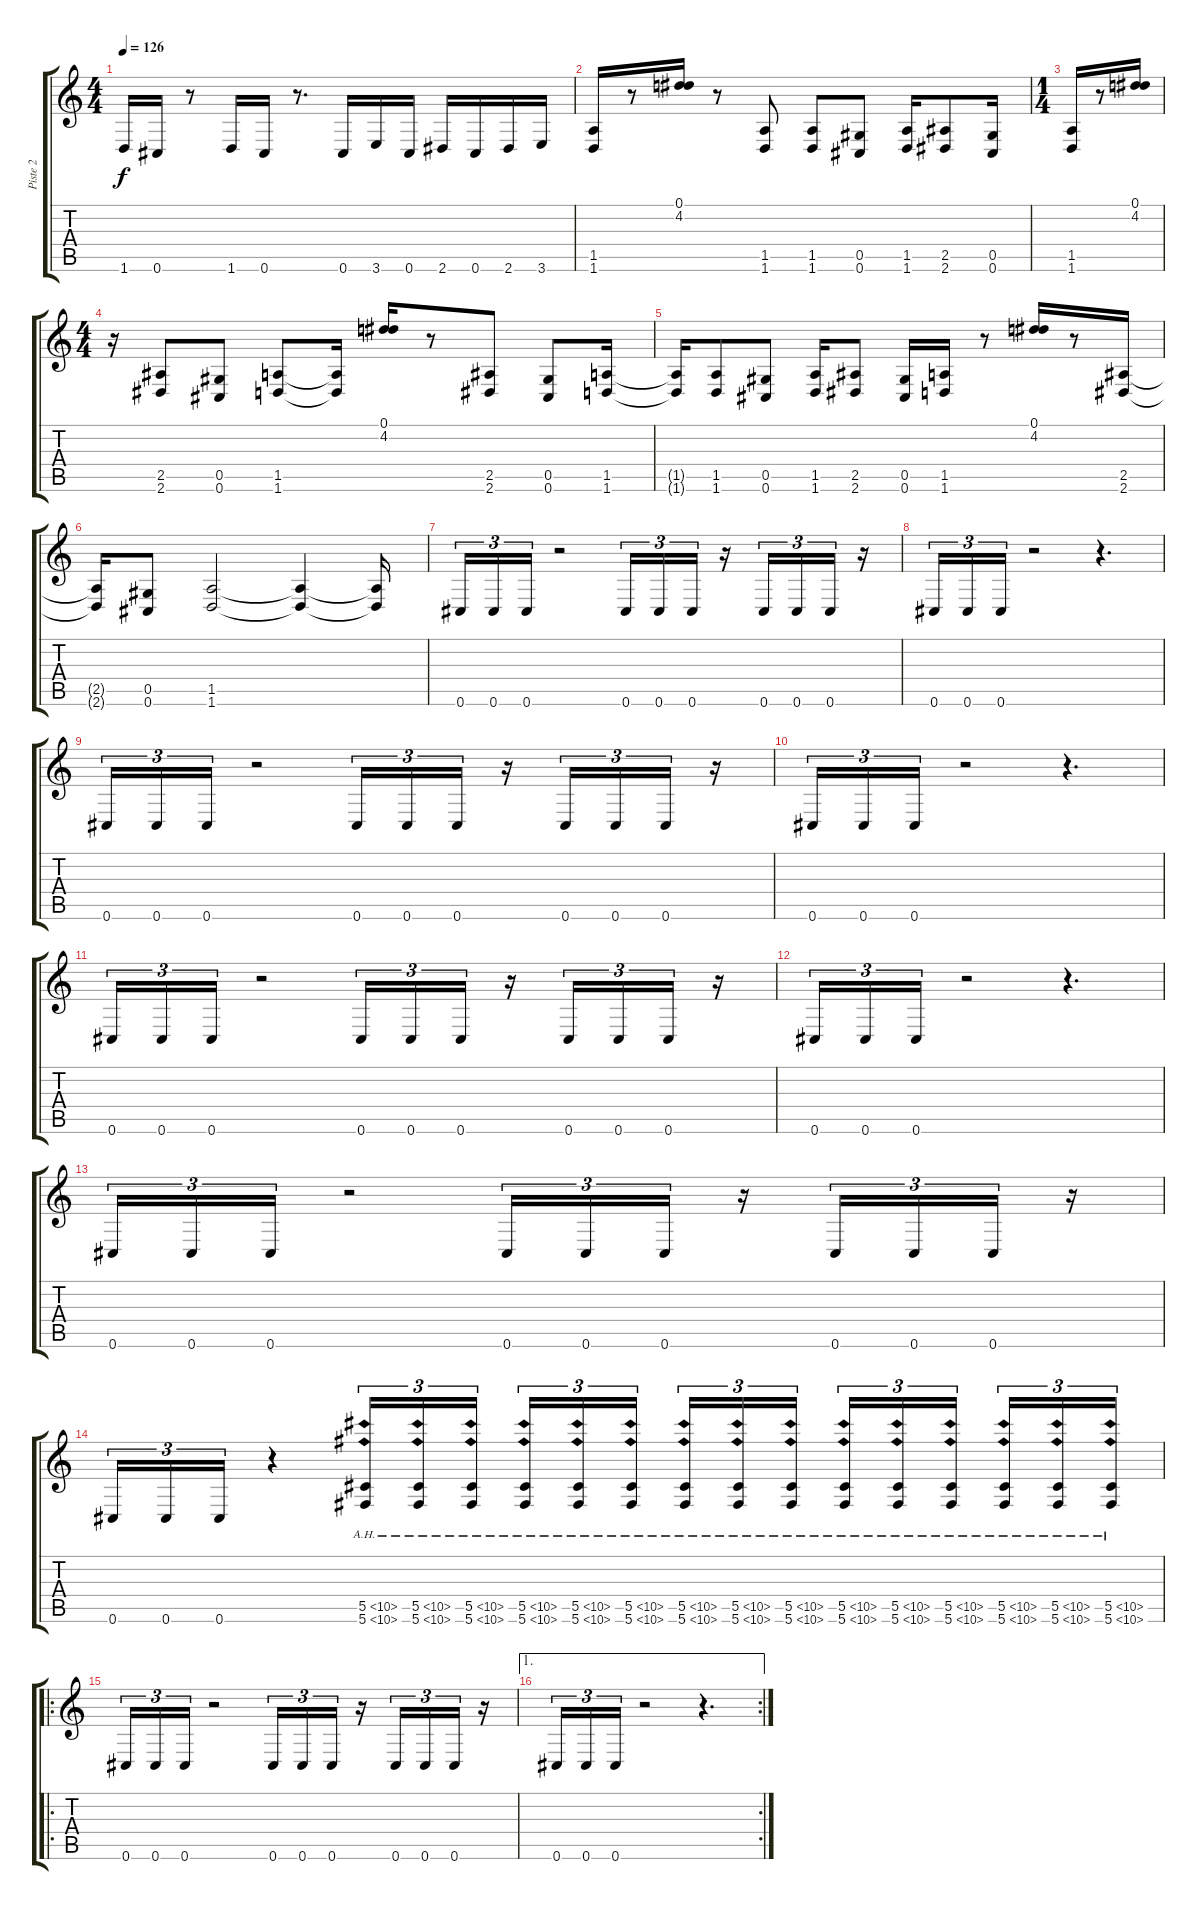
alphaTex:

\track ("Piste 2" "Piste 2") {instrument overdrivenguitar}
\staff {score tabs}
\tuning (Eb4 Bb3 Gb3 Db3 Ab2 Db2) {hide}
\ts (4 4)
\tempo 126
\clef g2
\ks c
1.6.16{dy f} 0.6.16 r.8 1.6.16 0.6.16 r.8{d} 0.6.16 3.6.16 0.6.16 2.6.16 0.6.16 2.6.16 3.6.16 |
(1.5 1.6).16 r.8 (0.1 4.2).16 r.8 (1.5 1.6).8 (1.5 1.6).8 (0.5 0.6).8 (1.5 1.6).16 (2.5 2.6).8 (0.5 0.6).16 |
\ts (1 4)
(1.5 1.6).16 r.8 (0.1 4.2).16 |
\ts (4 4)
r.16 (2.5 2.6).8 (0.5 0.6).8 (1.5 1.6).8 (1.5{t} 1.6{t}).16 (0.1 4.2).16 r.8 (2.5 2.6).8 (0.5 0.6).8 (1.5 1.6).16 |
(1.5{t} 1.6{t}).16 (1.5 1.6).8 (0.5 0.6).8 (1.5 1.6).16 (2.5 2.6).8 (0.5 0.6).16 (1.5 1.6).16 r.8 (0.1 4.2).16 r.8 (2.5 2.6).16 |
(2.5{t} 2.6{t}).16 (0.5 0.6).8 (1.5 1.6).2 (1.5{t} 1.6{t}).4 (1.5{t} 1.6{t}).16 |
0.6.16{tu (3 2)} 0.6.16{tu (3 2)} 0.6.16{tu (3 2)} r.2 0.6.16{tu (3 2)} 0.6.16{tu (3 2)} 0.6.16{tu (3 2)} r.16 0.6.16{tu (3 2)} 0.6.16{tu (3 2)} 0.6.16{tu (3 2)} r.16 |
0.6.16{tu (3 2)} 0.6.16{tu (3 2)} 0.6.16{tu (3 2)} r.2 r.4{d} |
0.6.16{tu (3 2)} 0.6.16{tu (3 2)} 0.6.16{tu (3 2)} r.2 0.6.16{tu (3 2)} 0.6.16{tu (3 2)} 0.6.16{tu (3 2)} r.16 0.6.16{tu (3 2)} 0.6.16{tu (3 2)} 0.6.16{tu (3 2)} r.16 |
0.6.16{tu (3 2)} 0.6.16{tu (3 2)} 0.6.16{tu (3 2)} r.2 r.4{d} |
0.6.16{tu (3 2)} 0.6.16{tu (3 2)} 0.6.16{tu (3 2)} r.2 0.6.16{tu (3 2)} 0.6.16{tu (3 2)} 0.6.16{tu (3 2)} r.16 0.6.16{tu (3 2)} 0.6.16{tu (3 2)} 0.6.16{tu (3 2)} r.16 |
0.6.16{tu (3 2)} 0.6.16{tu (3 2)} 0.6.16{tu (3 2)} r.2 r.4{d} |
0.6.16{tu (3 2)} 0.6.16{tu (3 2)} 0.6.16{tu (3 2)} r.2 0.6.16{tu (3 2)} 0.6.16{tu (3 2)} 0.6.16{tu (3 2)} r.16 0.6.16{tu (3 2)} 0.6.16{tu (3 2)} 0.6.16{tu (3 2)} r.16 |
0.6.16{tu (3 2)} 0.6.16{tu (3 2)} 0.6.16{tu (3 2)} r.4{volume 0} (5.5{ah 5} 5.6{ah 5}).16{tu (3 2) volume 10} (5.5{ah 5} 5.6{ah 5}).16{tu (3 2)} (5.5{ah 5} 5.6{ah 5}).16{tu (3 2)} (5.5{ah 5} 5.6{ah 5}).16{tu (3 2)} (5.5{ah 5} 5.6{ah 5}).16{tu (3 2)} (5.5{ah 5} 5.6{ah 5}).16{tu (3 2)} (5.5{ah 5} 5.6{ah 5}).16{tu (3 2)} (5.5{ah 5} 5.6{ah 5}).16{tu (3 2)} (5.5{ah 5} 5.6{ah 5}).16{tu (3 2)} (5.5{ah 5} 5.6{ah 5}).16{tu (3 2)} (5.5{ah 5} 5.6{ah 5}).16{tu (3 2)} (5.5{ah 5} 5.6{ah 5}).16{tu (3 2)} (5.5{ah 5} 5.6{ah 5}).16{tu (3 2)} (5.5{ah 5} 5.6{ah 5}).16{tu (3 2)} (5.5{ah 5} 5.6{ah 5}).16{tu (3 2)} |
\ro
0.6.16{tu (3 2)} 0.6.16{tu (3 2)} 0.6.16{tu (3 2)} r.2 0.6.16{tu (3 2)} 0.6.16{tu (3 2)} 0.6.16{tu (3 2)} r.16 0.6.16{tu (3 2)} 0.6.16{tu (3 2)} 0.6.16{tu (3 2)} r.16 |
\ae 1
\rc 2
0.6.16{tu (3 2)} 0.6.16{tu (3 2)} 0.6.16{tu (3 2)} r.2 r.4{d}
